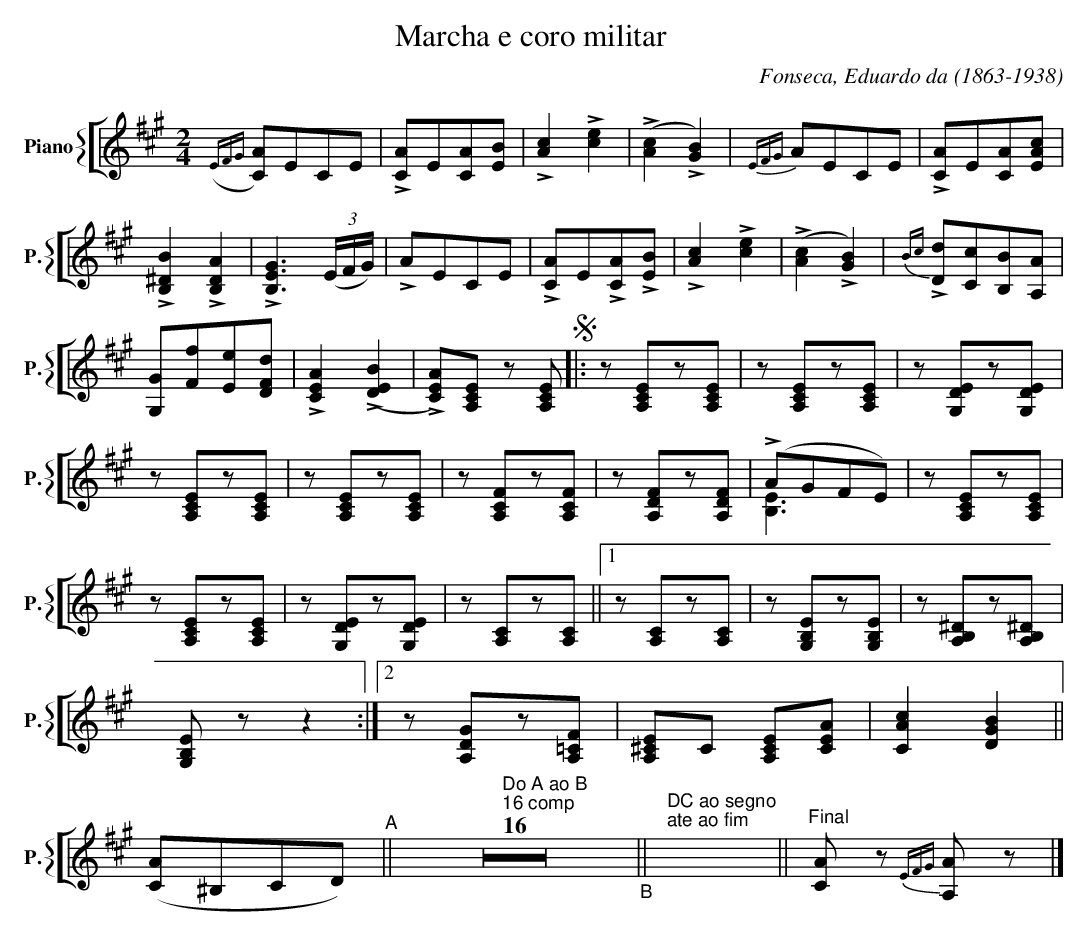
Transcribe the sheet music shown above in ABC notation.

X:1
T:Marcha e coro militar
C:Fonseca, Eduardo da (1863-1938)
M:2/4
L:1/8
K:A
V: 7 clef=treble name="Piano" sname="P."
%%staves [{ 7 }]
   ({EFG}[AC])ECE | !>![AC]E[AC][BE] | !>![Ac]2 !>![ce]2 | (!>![Ac]2 !>![GB]2) | \
   {EFG}AECE | !>![AC]E[AC][EAc] | !>![B,^DB]2 !>![B,DA]2 | !>![B,EG]3 ((3E/F/G/) |  \
   !>!AECE | !>![CA]E!>![CA]!>![BE] |  !>![Ac]2 !>![ce]2 | (!>![Ac]2 !>![GB]2) | \
   {Bc}!>![Dd][Cc][B,B][A,A] | [G,G][Ff][Ee][DFd] | !>![CEA]2 !>!([DEB]2 | \
   !>![CEA])[A,CE] z[A,CE] !segno!|: \
   z[A,CE]z[A,CE] | z[A,CE]z[A,CE] | z[G,DE]z[G,DE]| z[A,CE]z[A,CE]|z[A,CE]z[A,CE]| \
   z[A,CF]z[A,CF] | z[A,DF]z[A,DF]| !>!(AGFE) & [B,E]3 | z[A,CE]z[A,CE] |z[A,CE]z[A,CE] | \
   z[G,DE]z[G,DE] | z[A,C]z[A,C] ||1 z[A,C]z[A,C] | z[G,B,E]z[G,B,E] | z[A,B,^D]z[A,B,^D] | \
   [G,B,E]zz2 :|2 z[A,DG]z[A,=CF] | [A,^CE]C [A,CE][CEA] | [CAc]2[DGB]2|| \
   ([CA]^B,CD) "^A" || "^Do A ao B""^16 comp" Z16  "_B" || "DC ao segno" "ate ao fim" X || \
   "^Final" [CA]z {EFG}[A,A]z |]
